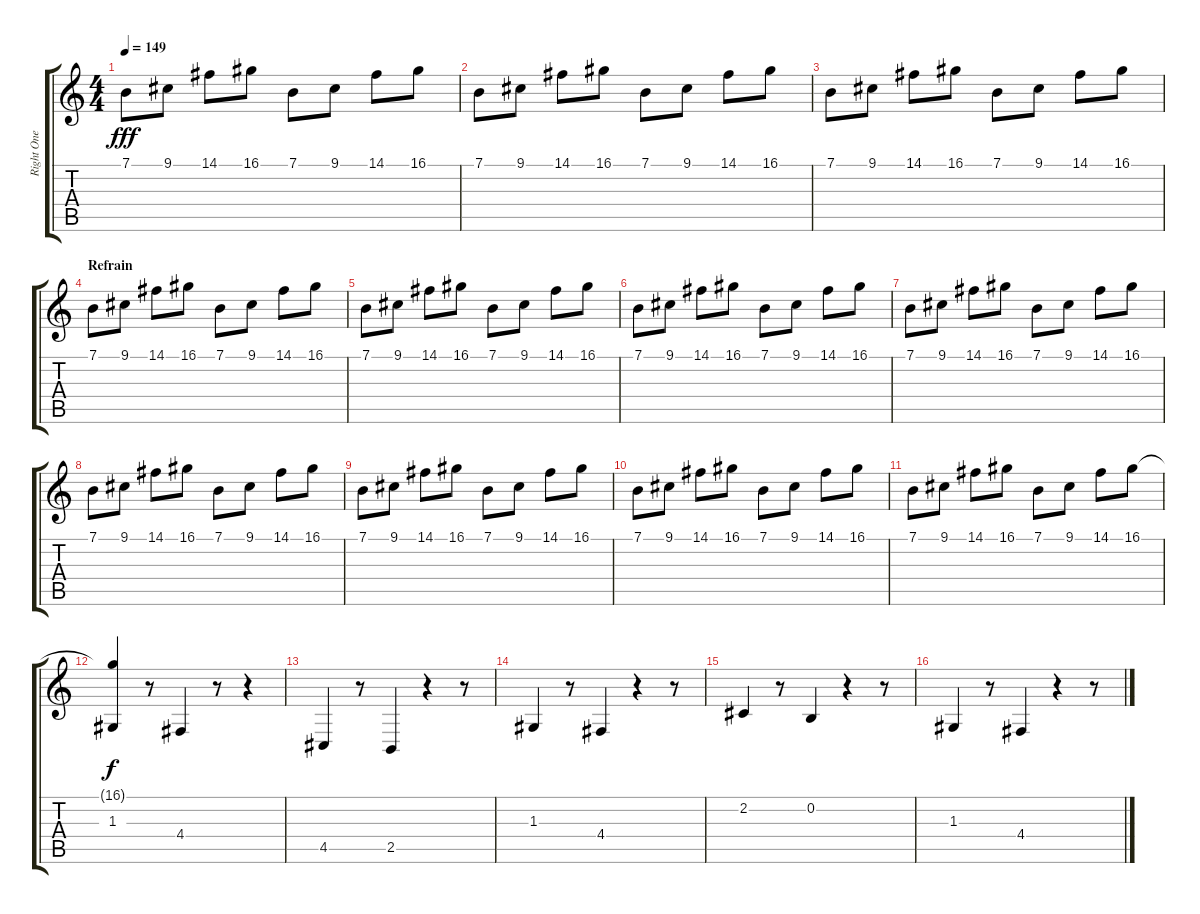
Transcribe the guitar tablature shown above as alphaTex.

\track ("Right One" "Right One") {instrument sitar}
\staff {score tabs}
\tuning (E4 B3 G3 D3 A2 E2) {hide}
\ts (4 4)
\tempo 149
\clef g2
\ks c
7.1.8{dy fff} 9.1.8 14.1.8 16.1.8 7.1.8 9.1.8 14.1.8 16.1.8 |
7.1.8 9.1.8 14.1.8 16.1.8 7.1.8 9.1.8 14.1.8 16.1.8 |
7.1.8 9.1.8 14.1.8 16.1.8 7.1.8 9.1.8 14.1.8 16.1.8 |
\section ("" "Refrain")
7.1.8 9.1.8 14.1.8 16.1.8 7.1.8 9.1.8 14.1.8 16.1.8 |
7.1.8 9.1.8 14.1.8 16.1.8 7.1.8 9.1.8 14.1.8 16.1.8 |
7.1.8 9.1.8 14.1.8 16.1.8 7.1.8 9.1.8 14.1.8 16.1.8 |
7.1.8 9.1.8 14.1.8 16.1.8 7.1.8 9.1.8 14.1.8 16.1.8 |
7.1.8 9.1.8 14.1.8 16.1.8 7.1.8 9.1.8 14.1.8 16.1.8 |
7.1.8 9.1.8 14.1.8 16.1.8 7.1.8 9.1.8 14.1.8 16.1.8 |
7.1.8 9.1.8 14.1.8 16.1.8 7.1.8 9.1.8 14.1.8 16.1.8 |
7.1.8 9.1.8 14.1.8 16.1.8 7.1.8 9.1.8 14.1.8 16.1.8 |
(16.1{t} 1.3).4{dy f} r.8 4.4.4 r.8 r.4 |
4.5.4 r.8 2.5.4 r.4 r.8 |
1.3.4 r.8 4.4.4 r.4 r.8 |
2.2.4 r.8 0.2.4 r.4 r.8 |
1.3.4 r.8 4.4.4 r.4 r.8
